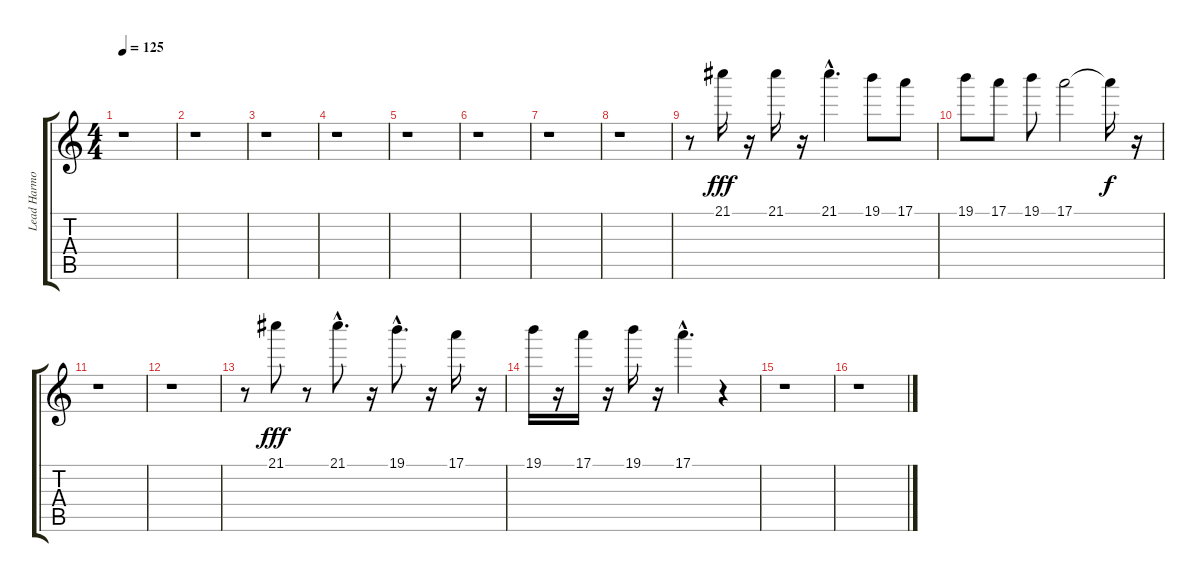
\track ("Lead Harmony    " "Lead Harmo") {instrument acousticguitarsteel}
\staff {score tabs}
\tuning (E4 B3 G3 D3 A2 E2) {hide}
\ts (4 4)
\tempo 125
\clef g2
\ks c
r.1{dy fff} |
r.1 |
r.1 |
r.1 |
r.1 |
r.1 |
r.1 |
r.1 |
r.8 21.1.16 r.16 21.1.16 r.16 21.1{hac}.4{d} 19.1.8 17.1.8 |
19.1.8 17.1.8 19.1.8 17.1.2 17.1{t}.16{dy f} r.16 |
r.1 |
r.1 |
r.8 21.1.8{dy fff} r.8 21.1{hac}.8{d} r.16 19.1{hac}.8{d} r.16 17.1.16 r.16 |
19.1.16 r.16 17.1.16 r.16 19.1.16 r.16 17.1{hac}.4{d} r.4 |
r.1 |
r.1
